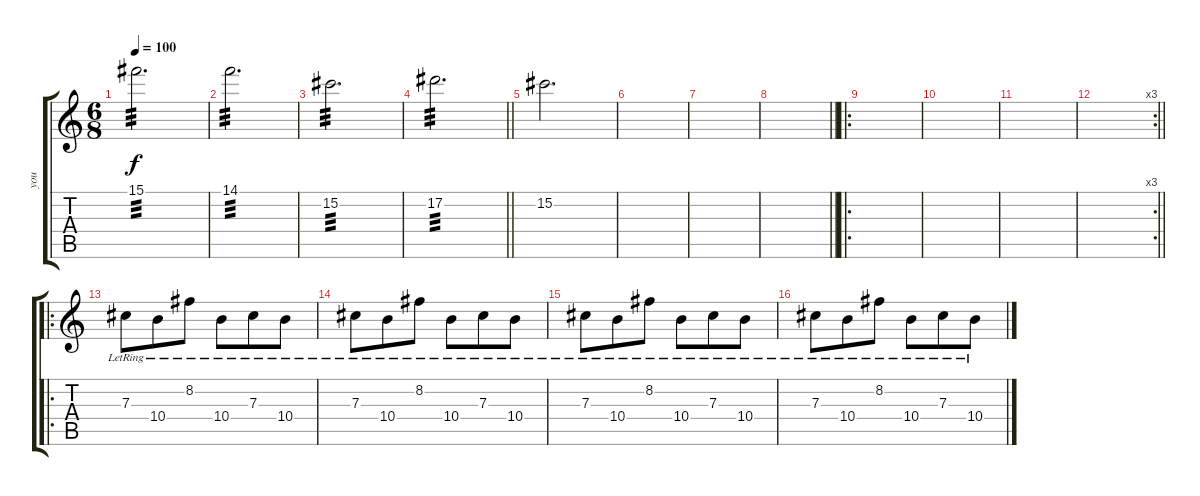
\track ("you" "you") {instrument electricguitarjazz}
\staff {score tabs}
\tuning (Eb4 Bb3 Gb3 Db3 Ab2 Eb2) {hide}
\ts (6 8)
\tempo 100
\clef g2
\ks c
15.1.2{d tp 3 dy f} |
14.1.2{d tp 3} |
15.2.2{d tp 3} |
\barLineRight lightlight
17.2.2{d tp 3} |
15.2.2{d} |
|
|
\barLineRight lightlight
|
\ro
|
|
|
\rc 3
\barLineRight lightlight
|
\ro
7.3{lr}.8{instrument electricguitarjazz} 10.4{lr}.8 8.2{lr}.8 10.4{lr}.8 7.3{lr}.8 10.4{lr}.8 |
7.3{lr}.8 10.4{lr}.8 8.2{lr}.8 10.4{lr}.8 7.3{lr}.8 10.4{lr}.8 |
7.3{lr}.8 10.4{lr}.8 8.2{lr}.8 10.4{lr}.8 7.3{lr}.8 10.4{lr}.8 |
7.3{lr}.8 10.4{lr}.8 8.2{lr}.8 10.4{lr}.8 7.3{lr}.8 10.4{lr}.8
